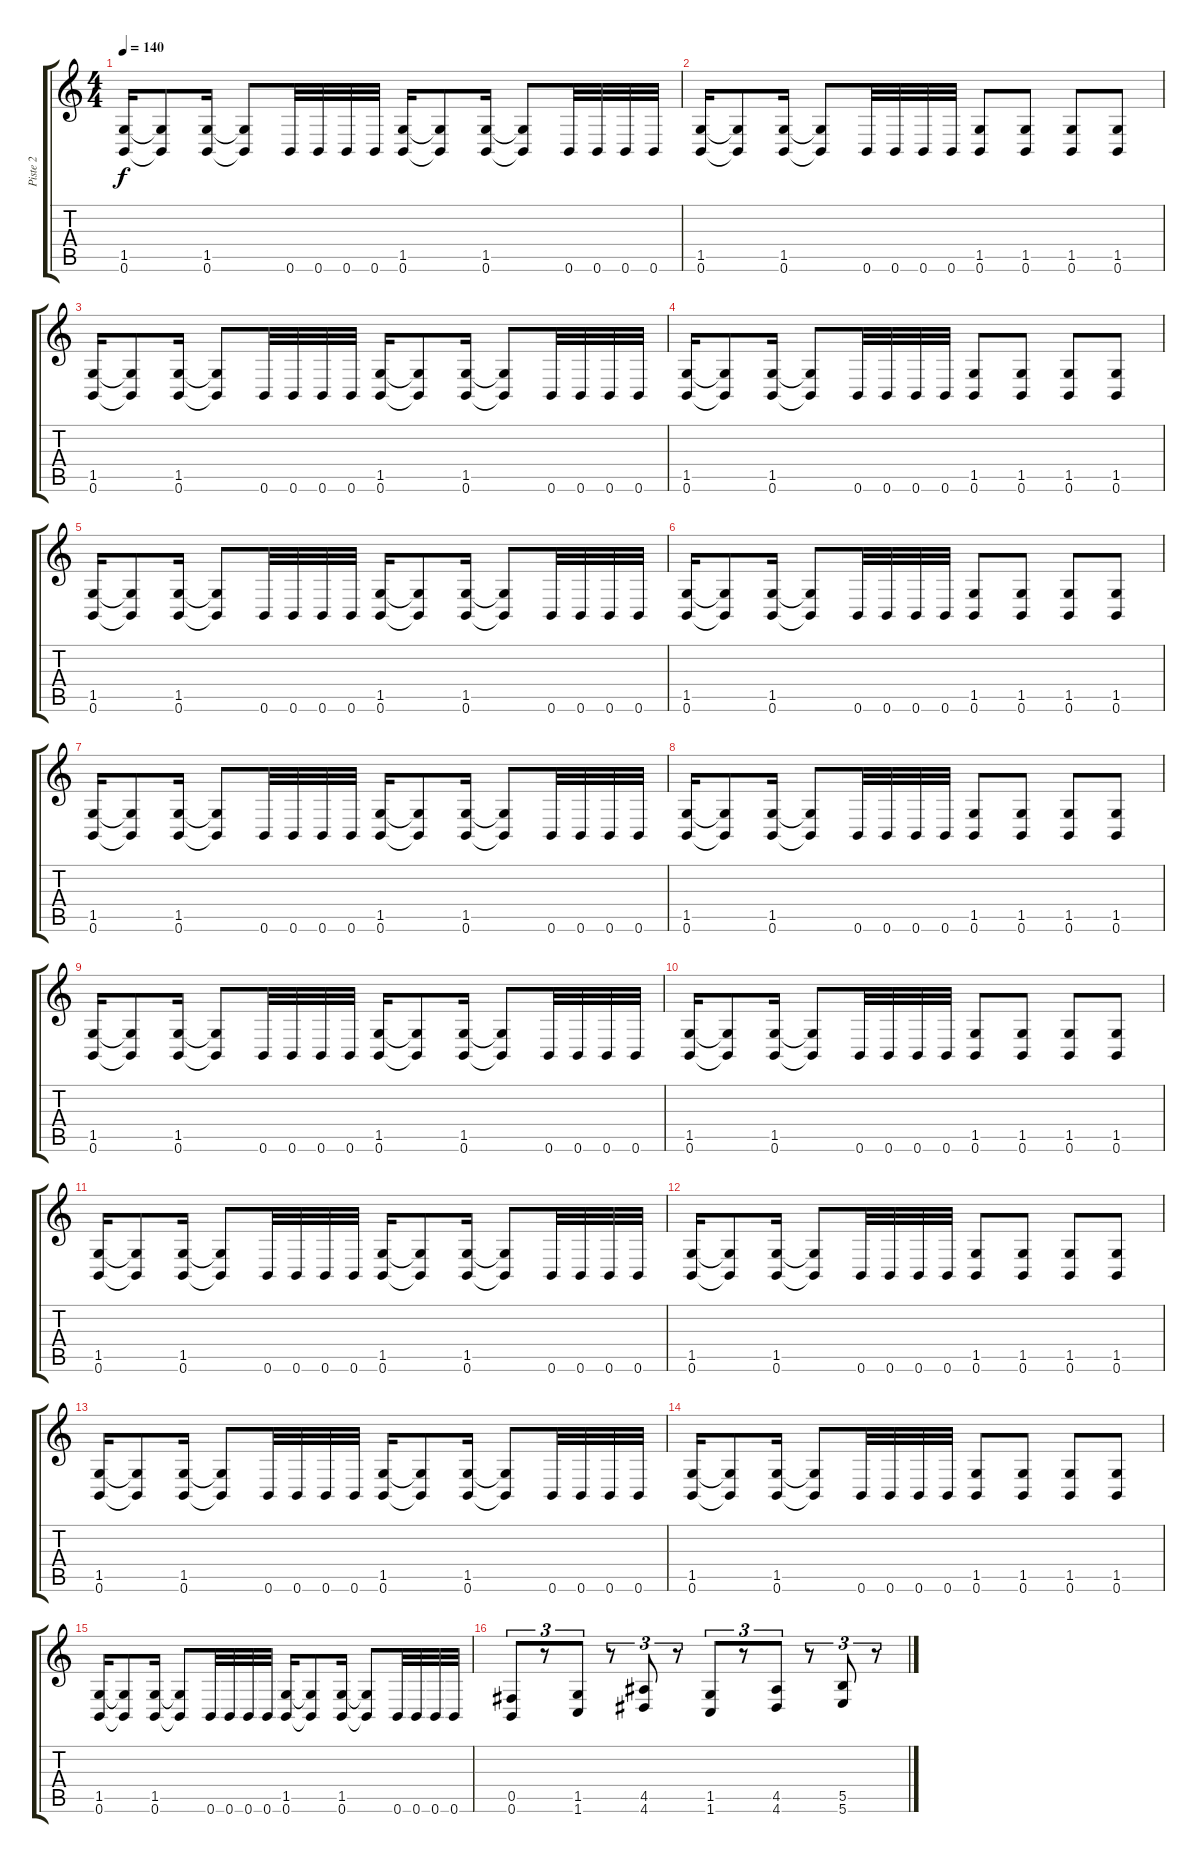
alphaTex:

\track ("Piste 2" "Piste 2") {instrument distortionguitar}
\staff {score tabs}
\tuning (Db4 Ab3 E3 B2 Gb2 B1) {hide}
\ts (4 4)
\tempo 140
\clef g2
\ks c
(1.5 0.6).16{dy f} (1.5{t} 0.6{t}).8 (1.5 0.6).16 (1.5{t} 0.6{t}).8 0.6.32 0.6.32 0.6.32 0.6.32 (1.5 0.6).16 (1.5{t} 0.6{t}).8 (1.5 0.6).16 (1.5{t} 0.6{t}).8 0.6.32 0.6.32 0.6.32 0.6.32 |
(1.5 0.6).16 (1.5{t} 0.6{t}).8 (1.5 0.6).16 (1.5{t} 0.6{t}).8 0.6.32 0.6.32 0.6.32 0.6.32 (1.5 0.6).8 (1.5 0.6).8 (1.5 0.6).8 (1.5 0.6).8 |
(1.5 0.6).16 (1.5{t} 0.6{t}).8 (1.5 0.6).16 (1.5{t} 0.6{t}).8 0.6.32 0.6.32 0.6.32 0.6.32 (1.5 0.6).16 (1.5{t} 0.6{t}).8 (1.5 0.6).16 (1.5{t} 0.6{t}).8 0.6.32 0.6.32 0.6.32 0.6.32 |
(1.5 0.6).16 (1.5{t} 0.6{t}).8 (1.5 0.6).16 (1.5{t} 0.6{t}).8 0.6.32 0.6.32 0.6.32 0.6.32 (1.5 0.6).8 (1.5 0.6).8 (1.5 0.6).8 (1.5 0.6).8 |
(1.5 0.6).16 (1.5{t} 0.6{t}).8 (1.5 0.6).16 (1.5{t} 0.6{t}).8 0.6.32 0.6.32 0.6.32 0.6.32 (1.5 0.6).16 (1.5{t} 0.6{t}).8 (1.5 0.6).16 (1.5{t} 0.6{t}).8 0.6.32 0.6.32 0.6.32 0.6.32 |
(1.5 0.6).16 (1.5{t} 0.6{t}).8 (1.5 0.6).16 (1.5{t} 0.6{t}).8 0.6.32 0.6.32 0.6.32 0.6.32 (1.5 0.6).8 (1.5 0.6).8 (1.5 0.6).8 (1.5 0.6).8 |
(1.5 0.6).16 (1.5{t} 0.6{t}).8 (1.5 0.6).16 (1.5{t} 0.6{t}).8 0.6.32 0.6.32 0.6.32 0.6.32 (1.5 0.6).16 (1.5{t} 0.6{t}).8 (1.5 0.6).16 (1.5{t} 0.6{t}).8 0.6.32 0.6.32 0.6.32 0.6.32 |
(1.5 0.6).16 (1.5{t} 0.6{t}).8 (1.5 0.6).16 (1.5{t} 0.6{t}).8 0.6.32 0.6.32 0.6.32 0.6.32 (1.5 0.6).8 (1.5 0.6).8 (1.5 0.6).8 (1.5 0.6).8 |
(1.5 0.6).16 (1.5{t} 0.6{t}).8 (1.5 0.6).16 (1.5{t} 0.6{t}).8 0.6.32 0.6.32 0.6.32 0.6.32 (1.5 0.6).16 (1.5{t} 0.6{t}).8 (1.5 0.6).16 (1.5{t} 0.6{t}).8 0.6.32 0.6.32 0.6.32 0.6.32 |
(1.5 0.6).16 (1.5{t} 0.6{t}).8 (1.5 0.6).16 (1.5{t} 0.6{t}).8 0.6.32 0.6.32 0.6.32 0.6.32 (1.5 0.6).8 (1.5 0.6).8 (1.5 0.6).8 (1.5 0.6).8 |
(1.5 0.6).16 (1.5{t} 0.6{t}).8 (1.5 0.6).16 (1.5{t} 0.6{t}).8 0.6.32 0.6.32 0.6.32 0.6.32 (1.5 0.6).16 (1.5{t} 0.6{t}).8 (1.5 0.6).16 (1.5{t} 0.6{t}).8 0.6.32 0.6.32 0.6.32 0.6.32 |
(1.5 0.6).16 (1.5{t} 0.6{t}).8 (1.5 0.6).16 (1.5{t} 0.6{t}).8 0.6.32 0.6.32 0.6.32 0.6.32 (1.5 0.6).8 (1.5 0.6).8 (1.5 0.6).8 (1.5 0.6).8 |
(1.5 0.6).16 (1.5{t} 0.6{t}).8 (1.5 0.6).16 (1.5{t} 0.6{t}).8 0.6.32 0.6.32 0.6.32 0.6.32 (1.5 0.6).16 (1.5{t} 0.6{t}).8 (1.5 0.6).16 (1.5{t} 0.6{t}).8 0.6.32 0.6.32 0.6.32 0.6.32 |
(1.5 0.6).16 (1.5{t} 0.6{t}).8 (1.5 0.6).16 (1.5{t} 0.6{t}).8 0.6.32 0.6.32 0.6.32 0.6.32 (1.5 0.6).8 (1.5 0.6).8 (1.5 0.6).8 (1.5 0.6).8 |
(1.5 0.6).16 (1.5{t} 0.6{t}).8 (1.5 0.6).16 (1.5{t} 0.6{t}).8 0.6.32 0.6.32 0.6.32 0.6.32 (1.5 0.6).16 (1.5{t} 0.6{t}).8 (1.5 0.6).16 (1.5{t} 0.6{t}).8 0.6.32 0.6.32 0.6.32 0.6.32 |
(0.5 0.6).8{tu (3 2)} r.8{tu (3 2)} (1.5 1.6).8{tu (3 2)} r.8{tu (3 2)} (4.5 4.6).8{tu (3 2)} r.8{tu (3 2)} (1.5 1.6).8{tu (3 2)} r.8{tu (3 2)} (4.5 4.6).8{tu (3 2)} r.8{tu (3 2)} (5.5 5.6).8{tu (3 2)} r.8{tu (3 2)}
